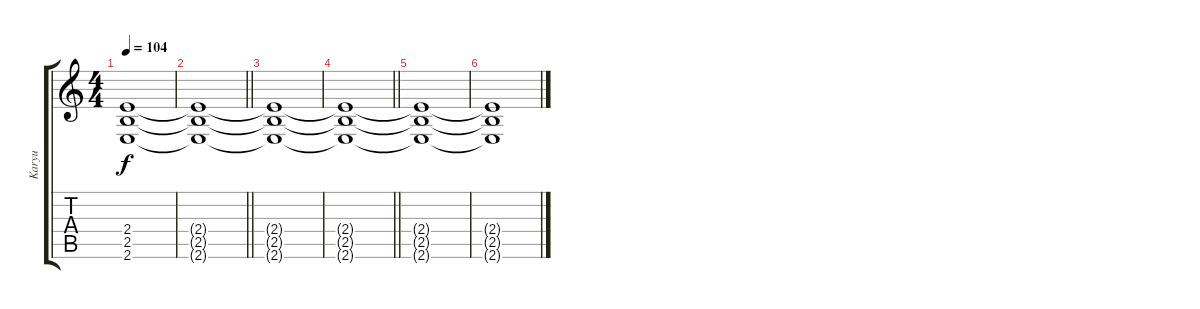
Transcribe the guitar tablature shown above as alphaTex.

\track ("Karyu" "Karyu") {instrument distortionguitar}
\staff {score tabs}
\tuning (E4 B3 G3 D3 A2 D2) {hide}
\ts (4 4)
\tempo 104
\clef g2
\ks aminor
(2.4{t} 2.5{t} 2.6{t}).1{dy f} |
\barLineRight lightlight
\ks c
(2.4{t} 2.5{t} 2.6{t}).1 |
\ks aminor
(2.4{t} 2.5{t} 2.6{t}).1 |
\barLineRight lightlight
\ks c
(2.4{t} 2.5{t} 2.6{t}).1 |
\ks aminor
(2.4{t} 2.5{t} 2.6{t}).1 |
(2.4{t} 2.5{t} 2.6{t}).1{volume 0}
